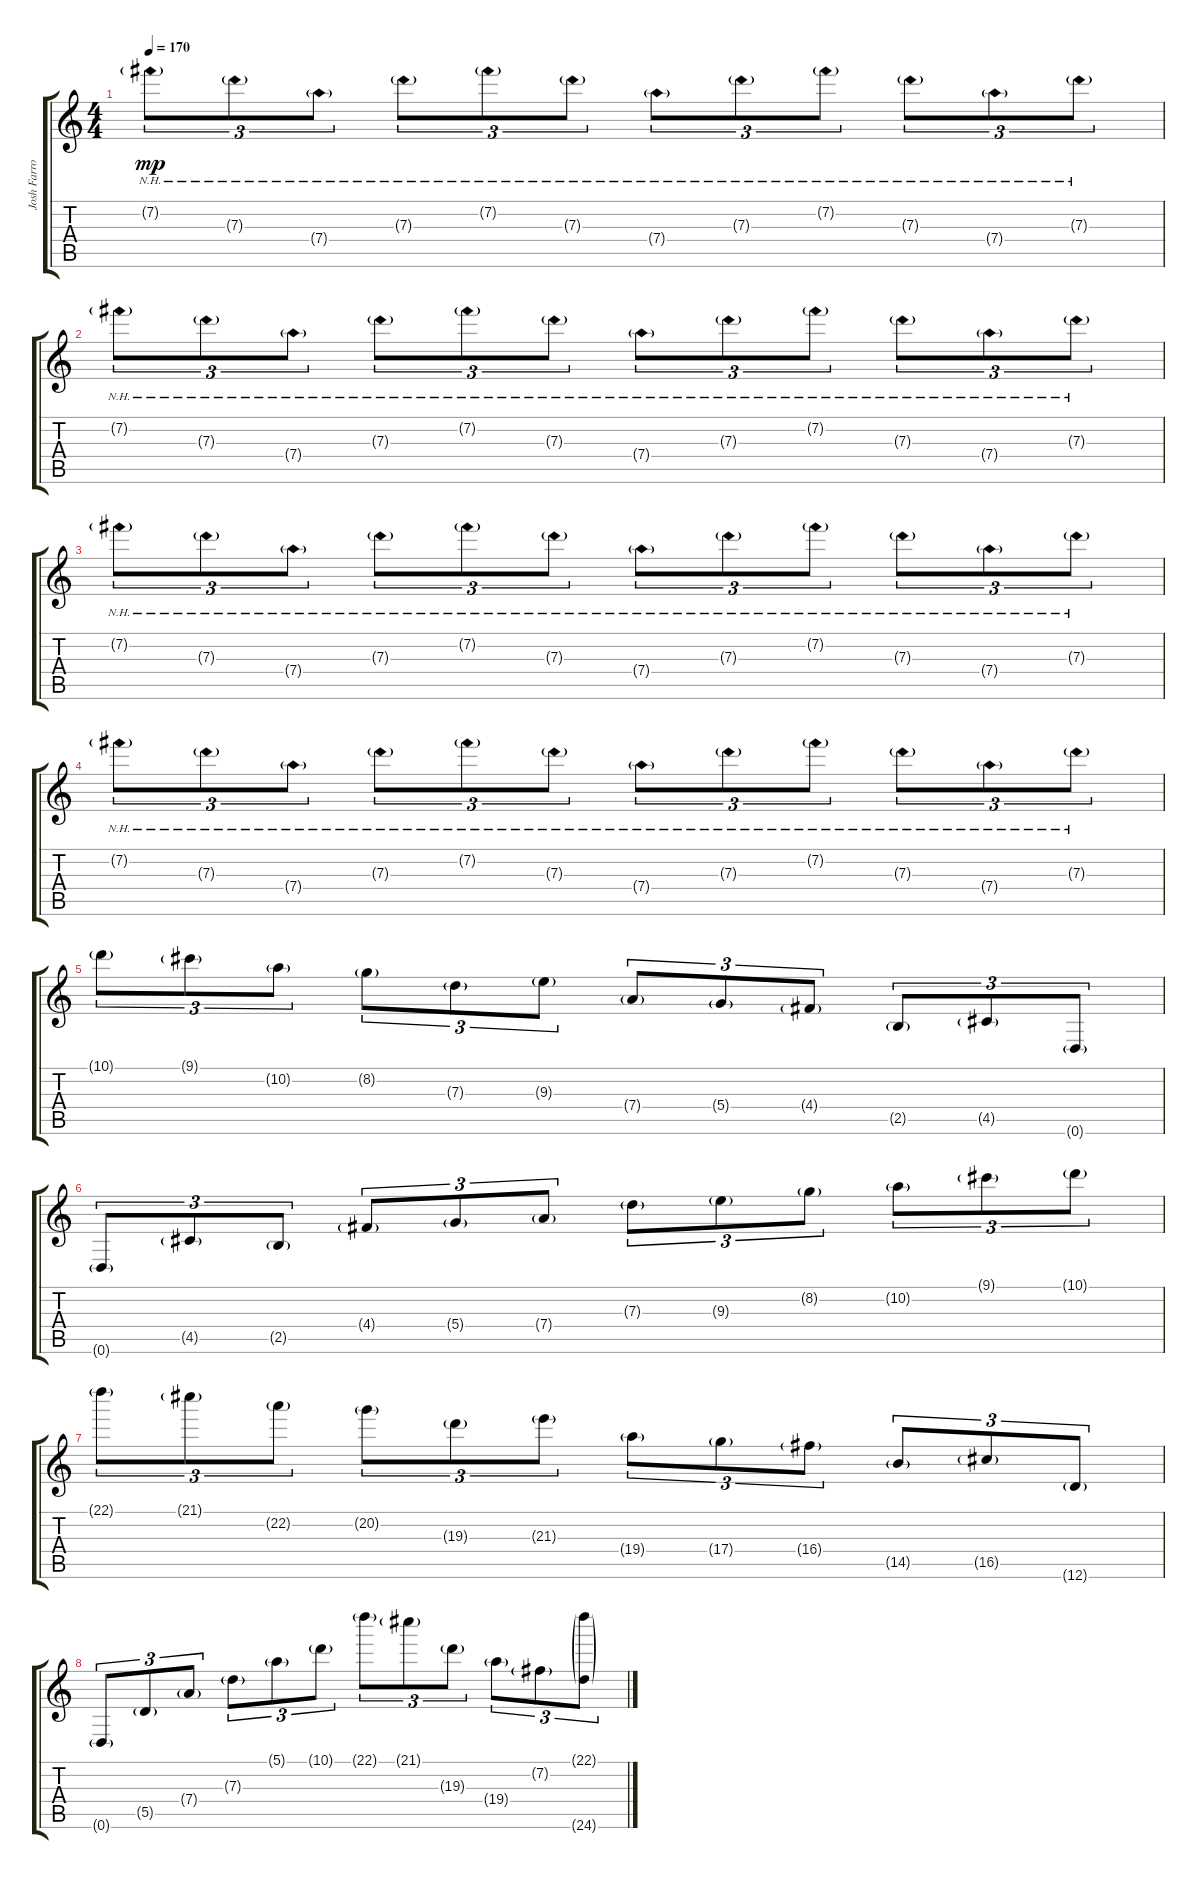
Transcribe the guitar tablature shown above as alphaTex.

\track ("Josh Farro Lead" "Josh Farro") {instrument distortionguitar}
\staff {score tabs}
\tuning (E4 B3 G3 D3 A2 D2) {hide}
\ts (4 4)
\tempo 170
\clef g2
\ks c
7.2{nh g}.8{tu (3 2) dy mp} 7.3{nh g}.8{tu (3 2)} 7.4{nh g}.8{tu (3 2)} 7.3{nh g}.8{tu (3 2)} 7.2{nh g}.8{tu (3 2)} 7.3{nh g}.8{tu (3 2)} 7.4{nh g}.8{tu (3 2)} 7.3{nh g}.8{tu (3 2)} 7.2{nh g}.8{tu (3 2)} 7.3{nh g}.8{tu (3 2)} 7.4{nh g}.8{tu (3 2)} 7.3{nh g}.8{tu (3 2)} |
7.2{nh g}.8{tu (3 2)} 7.3{nh g}.8{tu (3 2)} 7.4{nh g}.8{tu (3 2)} 7.3{nh g}.8{tu (3 2)} 7.2{nh g}.8{tu (3 2)} 7.3{nh g}.8{tu (3 2)} 7.4{nh g}.8{tu (3 2)} 7.3{nh g}.8{tu (3 2)} 7.2{nh g}.8{tu (3 2)} 7.3{nh g}.8{tu (3 2)} 7.4{nh g}.8{tu (3 2)} 7.3{nh g}.8{tu (3 2)} |
7.2{nh g}.8{tu (3 2)} 7.3{nh g}.8{tu (3 2)} 7.4{nh g}.8{tu (3 2)} 7.3{nh g}.8{tu (3 2)} 7.2{nh g}.8{tu (3 2)} 7.3{nh g}.8{tu (3 2)} 7.4{nh g}.8{tu (3 2)} 7.3{nh g}.8{tu (3 2)} 7.2{nh g}.8{tu (3 2)} 7.3{nh g}.8{tu (3 2)} 7.4{nh g}.8{tu (3 2)} 7.3{nh g}.8{tu (3 2)} |
7.2{nh g}.8{tu (3 2)} 7.3{nh g}.8{tu (3 2)} 7.4{nh g}.8{tu (3 2)} 7.3{nh g}.8{tu (3 2)} 7.2{nh g}.8{tu (3 2)} 7.3{nh g}.8{tu (3 2)} 7.4{nh g}.8{tu (3 2)} 7.3{nh g}.8{tu (3 2)} 7.2{nh g}.8{tu (3 2)} 7.3{nh g}.8{tu (3 2)} 7.4{nh g}.8{tu (3 2)} 7.3{nh g}.8{tu (3 2)} |
10.1{g}.8{tu (3 2)} 9.1{g}.8{tu (3 2)} 10.2{g}.8{tu (3 2)} 8.2{g}.8{tu (3 2)} 7.3{g}.8{tu (3 2)} 9.3{g}.8{tu (3 2)} 7.4{g}.8{tu (3 2)} 5.4{g}.8{tu (3 2)} 4.4{g}.8{tu (3 2)} 2.5{g}.8{tu (3 2)} 4.5{g}.8{tu (3 2)} 0.6{g}.8{tu (3 2)} |
0.6{g}.8{tu (3 2)} 4.5{g}.8{tu (3 2)} 2.5{g}.8{tu (3 2)} 4.4{g}.8{tu (3 2)} 5.4{g}.8{tu (3 2)} 7.4{g}.8{tu (3 2)} 7.3{g}.8{tu (3 2)} 9.3{g}.8{tu (3 2)} 8.2{g}.8{tu (3 2)} 10.2{g}.8{tu (3 2)} 9.1{g}.8{tu (3 2)} 10.1{g}.8{tu (3 2)} |
22.1{g}.8{tu (3 2)} 21.1{g}.8{tu (3 2)} 22.2{g}.8{tu (3 2)} 20.2{g}.8{tu (3 2)} 19.3{g}.8{tu (3 2)} 21.3{g}.8{tu (3 2)} 19.4{g}.8{tu (3 2)} 17.4{g}.8{tu (3 2)} 16.4{g}.8{tu (3 2)} 14.5{g}.8{tu (3 2)} 16.5{g}.8{tu (3 2)} 12.6{g}.8{tu (3 2)} |
0.6{g}.8{tu (3 2)} 5.5{g}.8{tu (3 2)} 7.4{g}.8{tu (3 2)} 7.3{g}.8{tu (3 2)} 5.1{g}.8{tu (3 2)} 10.1{g}.8{tu (3 2)} 22.1{g}.8{tu (3 2)} 21.1{g}.8{tu (3 2)} 19.3{g}.8{tu (3 2)} 19.4{g}.8{tu (3 2)} 7.2{g}.8{tu (3 2)} (22.1{g} 24.6{g}).8{tu (3 2)}
